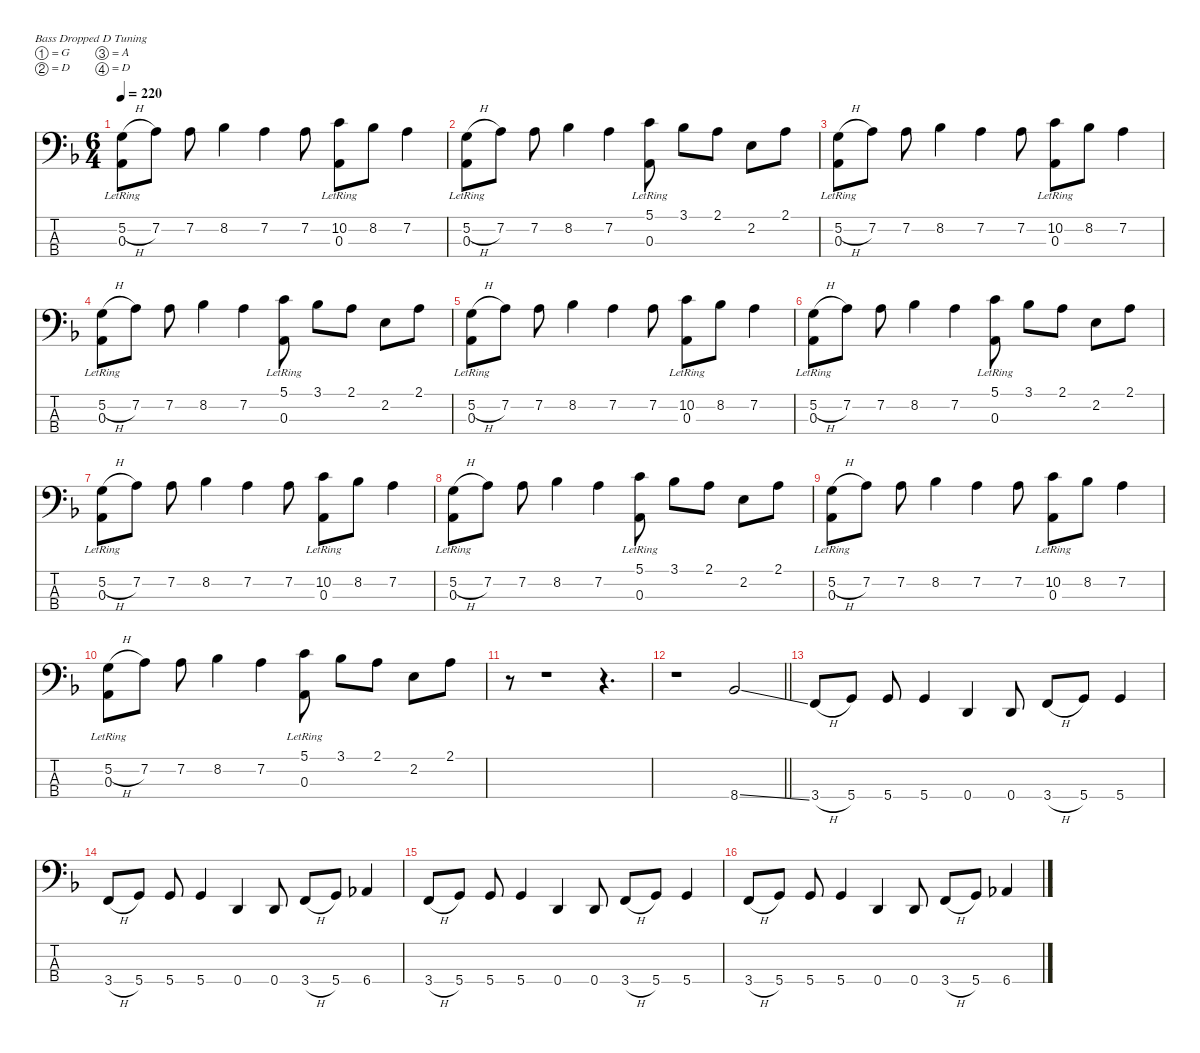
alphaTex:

\hideDynamics
\bracketExtendMode nobrackets
\singleTrackTrackNamePolicy hidden
\multiTrackTrackNamePolicy hidden
\firstSystemTrackNameMode fullname
\firstSystemTrackNameOrientation horizontal
\otherSystemsTrackNameOrientation horizontal
\track ("Bass" "E-Bass") {instrument electricbassfinger}
\staff {score tabs}
\tuning (G2 D2 A1 D1)
\ts (6 4)
\tempo 220
\clef f4
\ks dminor
(5.2{h acc forcenatural} 0.3{lr acc forcenatural}).8{dy f beam Down} 7.2{acc forcenatural}.8{beam Down} 7.2{acc forcenatural}.8{beam Down} 8.2{acc b}.4{beam Down} 7.2{acc forcenatural}.4{beam Down} 7.2{acc forcenatural}.8{beam Down} (10.2{acc forcenatural} 0.3{lr acc forcenatural}).8{beam Down} 8.2{acc b}.8{beam Down} 7.2{acc forcenatural}.4{beam Down} |
(5.2{h acc forcenatural} 0.3{lr acc forcenatural}).8{beam Down} 7.2{acc forcenatural}.8{beam Down} 7.2{acc forcenatural}.8{beam Down} 8.2{acc b}.4{beam Down} 7.2{acc forcenatural}.4{beam Down} (5.1{acc forcenatural} 0.3{lr acc forcenatural}).8{beam Down} 3.1{acc b}.8{beam Down} 2.1{acc forcenatural}.8{beam Down} 2.2{acc forcenatural}.8{beam Down} 2.1{acc forcenatural}.8{beam Down} |
(5.2{h acc forcenatural} 0.3{lr acc forcenatural}).8{beam Down} 7.2{acc forcenatural}.8{beam Down} 7.2{acc forcenatural}.8{beam Down} 8.2{acc b}.4{beam Down} 7.2{acc forcenatural}.4{beam Down} 7.2{acc forcenatural}.8{beam Down} (10.2{acc forcenatural} 0.3{lr acc forcenatural}).8{beam Down} 8.2{acc b}.8{beam Down} 7.2{acc forcenatural}.4{beam Down} |
(5.2{h acc forcenatural} 0.3{lr acc forcenatural}).8{beam Down} 7.2{acc forcenatural}.8{beam Down} 7.2{acc forcenatural}.8{beam Down} 8.2{acc b}.4{beam Down} 7.2{acc forcenatural}.4{beam Down} (5.1{acc forcenatural} 0.3{lr acc forcenatural}).8{beam Down} 3.1{acc b}.8{beam Down} 2.1{acc forcenatural}.8{beam Down} 2.2{acc forcenatural}.8{beam Down} 2.1{acc forcenatural}.8{beam Down} |
(5.2{h acc forcenatural} 0.3{lr acc forcenatural}).8{beam Down} 7.2{acc forcenatural}.8{beam Down} 7.2{acc forcenatural}.8{beam Down} 8.2{acc b}.4{beam Down} 7.2{acc forcenatural}.4{beam Down} 7.2{acc forcenatural}.8{beam Down} (10.2{acc forcenatural} 0.3{lr acc forcenatural}).8{beam Down} 8.2{acc b}.8{beam Down} 7.2{acc forcenatural}.4{beam Down} |
(5.2{h acc forcenatural} 0.3{lr acc forcenatural}).8{beam Down} 7.2{acc forcenatural}.8{beam Down} 7.2{acc forcenatural}.8{beam Down} 8.2{acc b}.4{beam Down} 7.2{acc forcenatural}.4{beam Down} (5.1{acc forcenatural} 0.3{lr acc forcenatural}).8{beam Down} 3.1{acc b}.8{beam Down} 2.1{acc forcenatural}.8{beam Down} 2.2{acc forcenatural}.8{beam Down} 2.1{acc forcenatural}.8{beam Down} |
(5.2{h acc forcenatural} 0.3{lr acc forcenatural}).8{beam Down} 7.2{acc forcenatural}.8{beam Down} 7.2{acc forcenatural}.8{beam Down} 8.2{acc b}.4{beam Down} 7.2{acc forcenatural}.4{beam Down} 7.2{acc forcenatural}.8{beam Down} (10.2{acc forcenatural} 0.3{lr acc forcenatural}).8{beam Down} 8.2{acc b}.8{beam Down} 7.2{acc forcenatural}.4{beam Down} |
(5.2{h acc forcenatural} 0.3{lr acc forcenatural}).8{beam Down} 7.2{acc forcenatural}.8{beam Down} 7.2{acc forcenatural}.8{beam Down} 8.2{acc b}.4{beam Down} 7.2{acc forcenatural}.4{beam Down} (5.1{acc forcenatural} 0.3{lr acc forcenatural}).8{beam Down} 3.1{acc b}.8{beam Down} 2.1{acc forcenatural}.8{beam Down} 2.2{acc forcenatural}.8{beam Down} 2.1{acc forcenatural}.8{beam Down} |
(5.2{h acc forcenatural} 0.3{lr acc forcenatural}).8{beam Down} 7.2{acc forcenatural}.8{beam Down} 7.2{acc forcenatural}.8{beam Down} 8.2{acc b}.4{beam Down} 7.2{acc forcenatural}.4{beam Down} 7.2{acc forcenatural}.8{beam Down} (10.2{acc forcenatural} 0.3{lr acc forcenatural}).8{beam Down} 8.2{acc b}.8{beam Down} 7.2{acc forcenatural}.4{beam Down} |
(5.2{h acc forcenatural} 0.3{lr acc forcenatural}).8{beam Down} 7.2{acc forcenatural}.8{beam Down} 7.2{acc forcenatural}.8{beam Down} 8.2{acc b}.4{beam Down} 7.2{acc forcenatural}.4{beam Down} (5.1{acc forcenatural} 0.3{lr acc forcenatural}).8{beam Down} 3.1{acc b}.8{beam Down} 2.1{acc forcenatural}.8{beam Down} 2.2{acc forcenatural}.8{beam Down} 2.1{acc forcenatural}.8{beam Down} |
r.8{beam Down} r.1{beam Down} r.4{d beam Down} |
\barLineRight lightlight
r.1{beam Down} 8.4{ss acc b}.2{beam Up} |
3.4{h acc forcenatural}.8{beam Up} 5.4{acc forcenatural}.8{beam Up} 5.4{acc forcenatural}.8{beam Up} 5.4{acc forcenatural}.4{beam Up} 0.4{acc forcenatural}.4{beam Up} 0.4{acc forcenatural}.8{beam Up} 3.4{h acc forcenatural}.8{beam Up} 5.4{acc forcenatural}.8{beam Up} 5.4{acc forcenatural}.4{beam Up} |
3.4{h acc forcenatural}.8{beam Up} 5.4{acc forcenatural}.8{beam Up} 5.4{acc forcenatural}.8{beam Up} 5.4{acc forcenatural}.4{beam Up} 0.4{acc forcenatural}.4{beam Up} 0.4{acc forcenatural}.8{beam Up} 3.4{h acc forcenatural}.8{beam Up} 5.4{acc forcenatural}.8{beam Up} 6.4{acc b}.4{beam Up} |
3.4{h acc forcenatural}.8{beam Up} 5.4{acc forcenatural}.8{beam Up} 5.4{acc forcenatural}.8{beam Up} 5.4{acc forcenatural}.4{beam Up} 0.4{acc forcenatural}.4{beam Up} 0.4{acc forcenatural}.8{beam Up} 3.4{h acc forcenatural}.8{beam Up} 5.4{acc forcenatural}.8{beam Up} 5.4{acc forcenatural}.4{beam Up} |
3.4{h acc forcenatural}.8{beam Up} 5.4{acc forcenatural}.8{beam Up} 5.4{acc forcenatural}.8{beam Up} 5.4{acc forcenatural}.4{beam Up} 0.4{acc forcenatural}.4{beam Up} 0.4{acc forcenatural}.8{beam Up} 3.4{h acc forcenatural}.8{beam Up} 5.4{acc forcenatural}.8{beam Up} 6.4{acc b}.4{beam Up}
